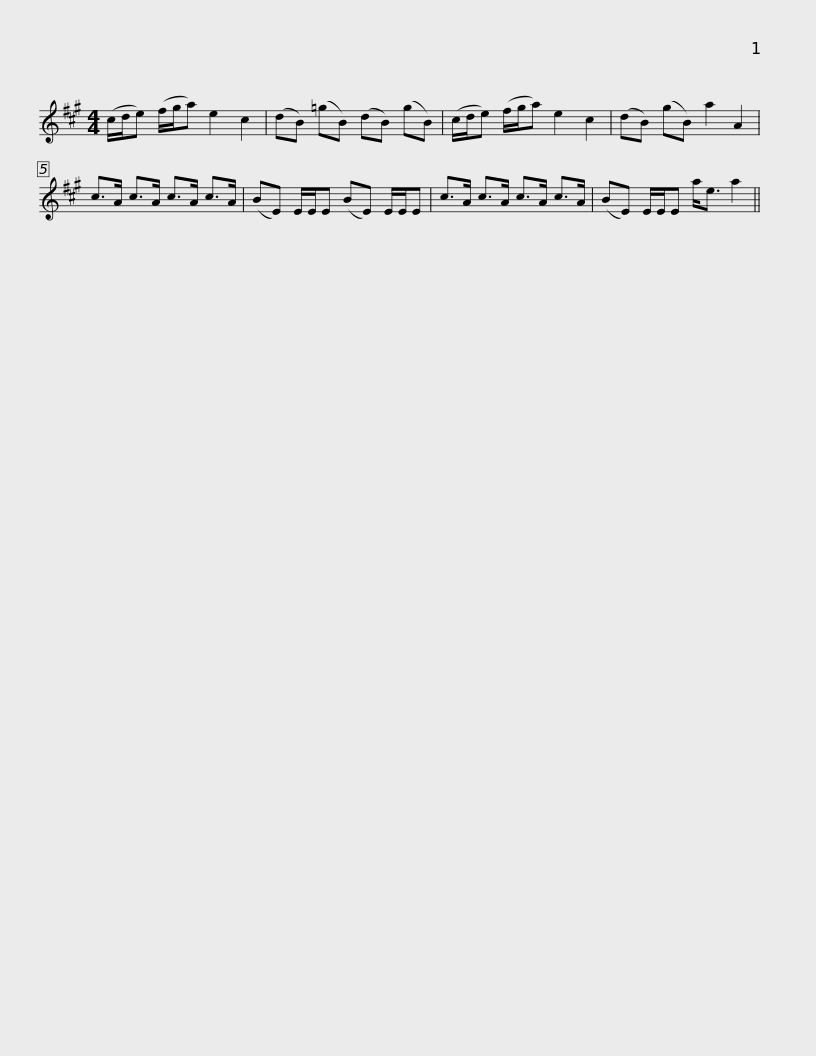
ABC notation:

X:1
L:1/8
M:4/4
I:linebreak $
K:A
V:1 treble
V:1
 (c/d/e) (f/g/a) e2 c2 | (dB) (=gB) (dB) (gB) | (c/d/e) (f/g/a) e2 c2 | (dB) (gB) a2 A2 | c>A c>A c>A c>A |$ %5
 (BE) E/E/E (BE) E/E/E | c>A c>A c>A c>A | (BE) E/E/E a<e a2 || %8
